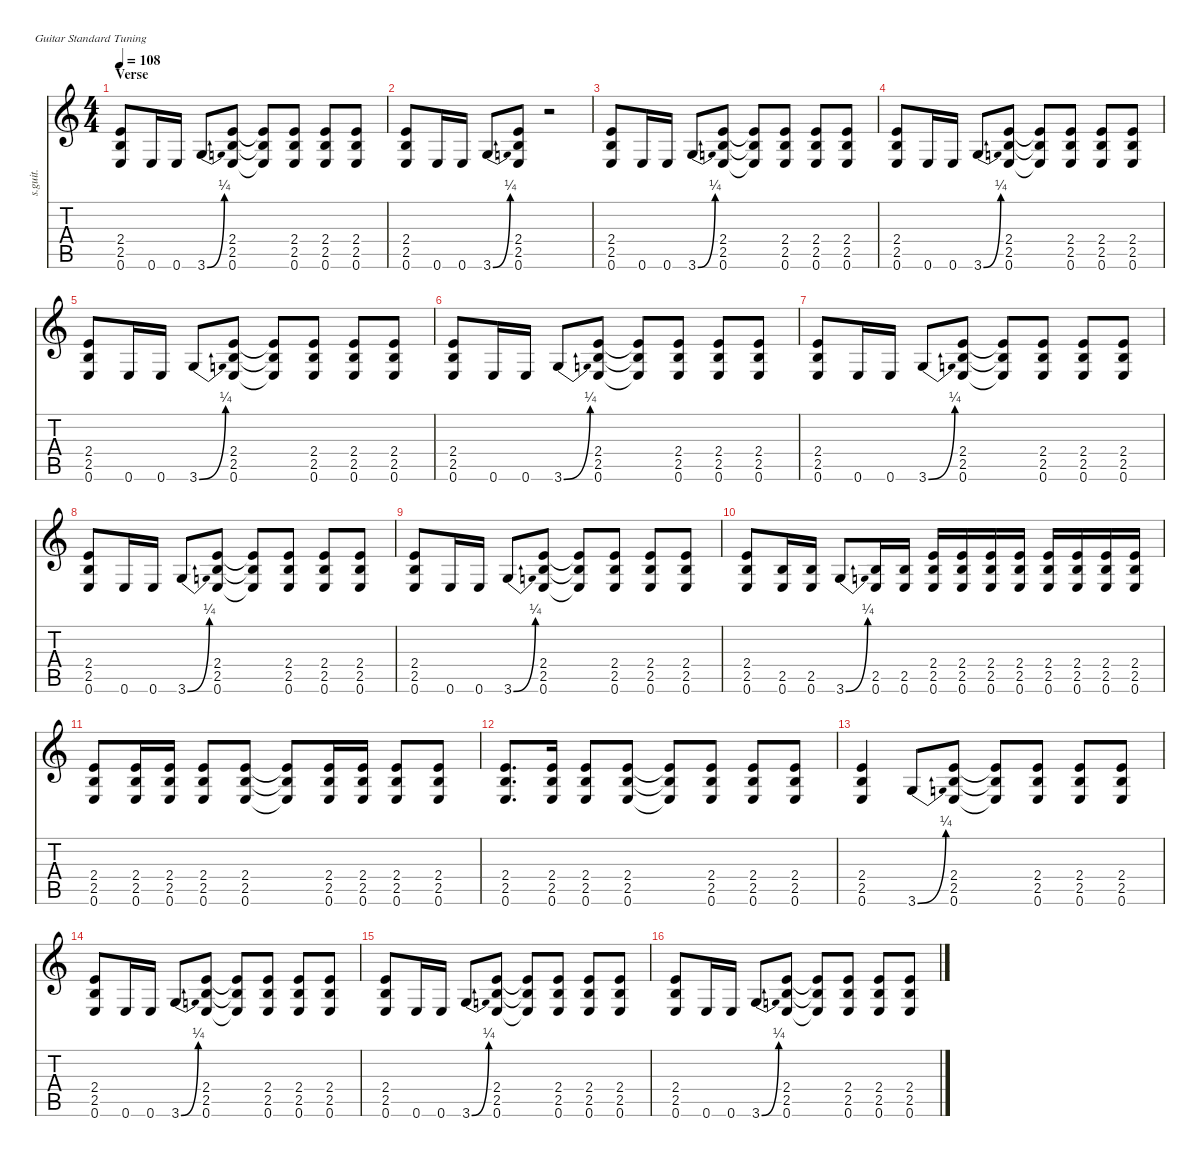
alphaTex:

\defaultSystemsLayout 4
\hideDynamics
\bracketExtendMode nobrackets
\otherSystemsTrackNameOrientation horizontal
\track ("Guitar (Larry Lee)" "s.guit.") {instrument acousticguitarsteel}
\staff {score tabs}
\tuning (E4 B3 G3 D3 A2 E2)
\ts (4 4)
\section ("" "Verse")
\tempo 108
\clef g2
\ks c
(2.4 2.5 0.6).8{dy f beam Up} 0.6.16{beam Up} 0.6.16{beam Up} 3.6{be (bend 0 0 30 1)}.8{beam Up} (2.4 2.5 0.6).8{beam Up} (2.4{t} 2.5{t} 0.6{t}).8{beam Up} (2.4 2.5 0.6).8{beam Up} (2.4 2.5 0.6).8{beam Up} (2.4 2.5 0.6).8{beam Up} |
(2.4 2.5 0.6).8{beam Up} 0.6.16{beam Up} 0.6.16{beam Up} 3.6{be (bend 0 0 30 1)}.8{beam Up} (2.4 2.5 0.6).8{dy ff beam Up} r.2{beam Up} |
(2.4 2.5 0.6).8{dy f beam Up} 0.6.16{beam Up} 0.6.16{beam Up} 3.6{be (bend 0 0 30 1)}.8{beam Up} (2.4 2.5 0.6).8{beam Up} (2.4{t} 2.5{t} 0.6{t}).8{beam Up} (2.4 2.5 0.6).8{beam Up} (2.4 2.5 0.6).8{beam Up} (2.4 2.5 0.6).8{beam Up} |
(2.4 2.5 0.6).8{beam Up} 0.6.16{beam Up} 0.6.16{beam Up} 3.6{be (bend 0 0 30 1)}.8{beam Up} (2.4 2.5 0.6).8{beam Up} (2.4{t} 2.5{t} 0.6{t}).8{beam Up} (2.4 2.5 0.6).8{beam Up} (2.4 2.5 0.6).8{beam Up} (2.4 2.5 0.6).8{beam Up} |
(2.4 2.5 0.6).8{beam Up} 0.6.16{beam Up} 0.6.16{beam Up} 3.6{be (bend 0 0 30 1)}.8{beam Up} (2.4 2.5 0.6).8{beam Up} (2.4{t} 2.5{t} 0.6{t}).8{beam Up} (2.4 2.5 0.6).8{beam Up} (2.4 2.5 0.6).8{beam Up} (2.4 2.5 0.6).8{beam Up} |
(2.4 2.5 0.6).8{beam Up} 0.6.16{beam Up} 0.6.16{beam Up} 3.6{be (bend 0 0 30 1)}.8{beam Up} (2.4 2.5 0.6).8{beam Up} (2.4{t} 2.5{t} 0.6{t}).8{beam Up} (2.4 2.5 0.6).8{beam Up} (2.4 2.5 0.6).8{beam Up} (2.4 2.5 0.6).8{beam Up} |
(2.4 2.5 0.6).8{beam Up} 0.6.16{beam Up} 0.6.16{beam Up} 3.6{be (bend 0 0 30 1)}.8{beam Up} (2.4 2.5 0.6).8{beam Up} (2.4{t} 2.5{t} 0.6{t}).8{beam Up} (2.4 2.5 0.6).8{beam Up} (2.4 2.5 0.6).8{beam Up} (2.4 2.5 0.6).8{beam Up} |
(2.4 2.5 0.6).8{beam Up} 0.6.16{beam Up} 0.6.16{beam Up} 3.6{be (bend 0 0 30 1)}.8{beam Up} (2.4 2.5 0.6).8{beam Up} (2.4{t} 2.5{t} 0.6{t}).8{beam Up} (2.4 2.5 0.6).8{beam Up} (2.4 2.5 0.6).8{beam Up} (2.4 2.5 0.6).8{beam Up} |
(2.4 2.5 0.6).8{beam Up} 0.6.16{beam Up} 0.6.16{beam Up} 3.6{be (bend 0 0 30 1)}.8{beam Up} (2.4 2.5 0.6).8{beam Up} (2.4{t} 2.5{t} 0.6{t}).8{beam Up} (2.4 2.5 0.6).8{beam Up} (2.4 2.5 0.6).8{beam Up} (2.4 2.5 0.6).8{beam Up} |
(2.4 2.5 0.6).8{beam Up} (2.5 0.6).16{beam Up} (2.5 0.6).16{beam Up} 3.6{be (bend 0 0 30 1)}.8{beam Up} (2.5 0.6).16{beam Up} (2.5 0.6).16{beam Up} (2.4 2.5 0.6).16{beam Up} (2.4 2.5 0.6).16{beam Up} (2.4 2.5 0.6).16{beam Up} (2.4 2.5 0.6).16{beam Up} (2.4 2.5 0.6).16{beam Up} (2.4 2.5 0.6).16{beam Up} (2.4 2.5 0.6).16{beam Up} (2.4 2.5 0.6).16{beam Up} |
(2.4 2.5 0.6).8{beam Up} (2.4 2.5 0.6).16{beam Up} (2.4 2.5 0.6).16{beam Up} (2.4 2.5 0.6).8{beam Up} (2.4 2.5 0.6).8{beam Up} (2.4{t} 2.5{t} 0.6{t}).8{beam Up} (2.4 2.5 0.6).16{beam Up} (2.4 2.5 0.6).16{beam Up} (2.4 2.5 0.6).8{beam Up} (2.4 2.5 0.6).8{beam Up} |
(2.4 2.5 0.6).8{d beam Up} (2.4 2.5 0.6).16{beam Up} (2.4 2.5 0.6).8{beam Up} (2.4 2.5 0.6).8{beam Up} (2.4{t} 2.5{t} 0.6{t}).8{beam Up} (2.4 2.5 0.6).8{beam Up} (2.4 2.5 0.6).8{beam Up} (2.4 2.5 0.6).8{beam Up} |
(2.4 2.5 0.6).4{beam Up} 3.6{be (bend 0 0 30 1)}.8{beam Up} (2.4 2.5 0.6).8{beam Up} (2.4{t} 2.5{t} 0.6{t}).8{beam Up} (2.4 2.5 0.6).8{beam Up} (2.4 2.5 0.6).8{beam Up} (2.4 2.5 0.6).8{beam Up} |
(2.4 2.5 0.6).8{beam Up} 0.6.16{beam Up} 0.6.16{beam Up} 3.6{be (bend 0 0 30 1)}.8{beam Up} (2.4 2.5 0.6).8{beam Up} (2.4{t} 2.5{t} 0.6{t}).8{beam Up} (2.4 2.5 0.6).8{beam Up} (2.4 2.5 0.6).8{beam Up} (2.4 2.5 0.6).8{beam Up} |
(2.4 2.5 0.6).8{beam Up} 0.6.16{beam Up} 0.6.16{beam Up} 3.6{be (bend 0 0 30 1)}.8{beam Up} (2.4 2.5 0.6).8{beam Up} (2.4{t} 2.5{t} 0.6{t}).8{beam Up} (2.4 2.5 0.6).8{beam Up} (2.4 2.5 0.6).8{beam Up} (2.4 2.5 0.6).8{beam Up} |
(2.4 2.5 0.6).8{beam Up} 0.6.16{beam Up} 0.6.16{beam Up} 3.6{be (bend 0 0 30 1)}.8{beam Up} (2.4 2.5 0.6).8{beam Up} (2.4{t} 2.5{t} 0.6{t}).8{beam Up} (2.4 2.5 0.6).8{beam Up} (2.4 2.5 0.6).8{beam Up} (2.4 2.5 0.6).8{beam Up}
